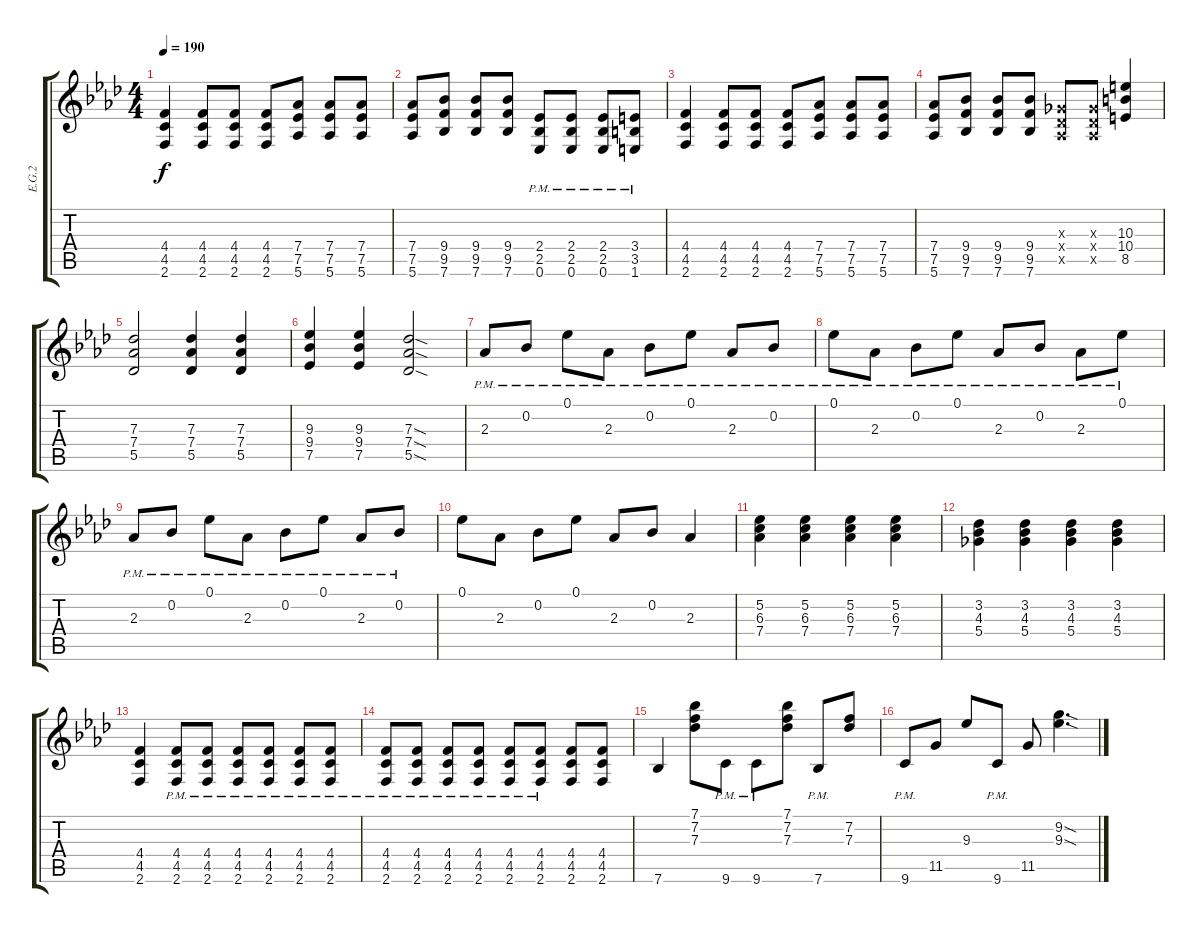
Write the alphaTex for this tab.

\track ("E.G.2" "E.G.2") {instrument distortionguitar}
\staff {score tabs}
\tuning (Eb4 Bb3 Gb3 Db3 Ab2 Eb2) {hide}
\ts (4 4)
\tempo 190
\clef g2
\ks ab
(4.4 4.5 2.6).4{dy f} (4.4 4.5 2.6).8 (4.4 4.5 2.6).8 (4.4 4.5 2.6).8 (7.4 7.5 5.6).8 (7.4 7.5 5.6).8 (7.4 7.5 5.6).8 |
(7.4 7.5 5.6).8 (9.4 9.5 7.6).8 (9.4 9.5 7.6).8 (9.4 9.5 7.6).8 (2.4{pm} 2.5{pm} 0.6{pm}).8 (2.4{pm} 2.5{pm} 0.6{pm}).8 (2.4{pm} 2.5{pm} 0.6{pm}).8 (3.4{pm} 3.5{pm} 1.6{pm}).8 |
(4.4 4.5 2.6).4 (4.4 4.5 2.6).8 (4.4 4.5 2.6).8 (4.4 4.5 2.6).8 (7.4 7.5 5.6).8 (7.4 7.5 5.6).8 (7.4 7.5 5.6).8 |
(7.4 7.5 5.6).8 (9.4 9.5 7.6).8 (9.4 9.5 7.6).8 (9.4 9.5 7.6).8 (0.3{x} 0.4{x} 0.5{x}).8 (0.3{x} 0.4{x} 0.5{x}).8 (10.3 10.4 8.5).4 |
(7.3 7.4 5.5).2 (7.3 7.4 5.5).4 (7.3 7.4 5.5).4 |
(9.3 9.4 7.5).4 (9.3 9.4 7.5).4 (7.3{sod} 7.4{sod} 5.5{sod}).2 |
2.3{pm}.8 0.2{pm}.8 0.1{pm}.8 2.3{pm}.8 0.2{pm}.8 0.1{pm}.8 2.3{pm}.8 0.2{pm}.8 |
0.1{pm}.8 2.3{pm}.8 0.2{pm}.8 0.1{pm}.8 2.3{pm}.8 0.2{pm}.8 2.3{pm}.8 0.1{pm}.8 |
2.3{pm}.8 0.2{pm}.8 0.1{pm}.8 2.3{pm}.8 0.2{pm}.8 0.1{pm}.8 2.3{pm}.8 0.2{pm}.8 |
0.1.8 2.3.8 0.2.8 0.1.8 2.3.8 0.2.8 2.3.4 |
(5.2 6.3 7.4).4 (5.2 6.3 7.4).4 (5.2 6.3 7.4).4 (5.2 6.3 7.4).4 |
(3.2 4.3 5.4).4 (3.2 4.3 5.4).4 (3.2 4.3 5.4).4 (3.2 4.3 5.4).4 |
(4.4 4.5 2.6).4 (4.4{pm} 4.5{pm} 2.6{pm}).8 (4.4{pm} 4.5{pm} 2.6{pm}).8 (4.4{pm} 4.5{pm} 2.6{pm}).8 (4.4{pm} 4.5{pm} 2.6{pm}).8 (4.4{pm} 4.5{pm} 2.6{pm}).8 (4.4{pm} 4.5{pm} 2.6{pm}).8 |
(4.4{pm} 4.5{pm} 2.6{pm}).8 (4.4{pm} 4.5{pm} 2.6{pm}).8 (4.4{pm} 4.5{pm} 2.6{pm}).8 (4.4{pm} 4.5{pm} 2.6{pm}).8 (4.4{pm} 4.5{pm} 2.6{pm}).8 (4.4{pm} 4.5{pm} 2.6{pm}).8 (4.4 4.5 2.6).8 (4.4 4.5 2.6).8 |
7.6.4 (7.1 7.2 7.3).8 9.6{pm}.8 9.6{pm}.8 (7.1 7.2 7.3).8 7.6{pm}.8 (7.2 7.3).8 |
9.6{pm}.8 11.5.8 9.3.8 9.6{pm}.8 11.5.8 (9.2{sod} 9.3{sod}).4{d}
